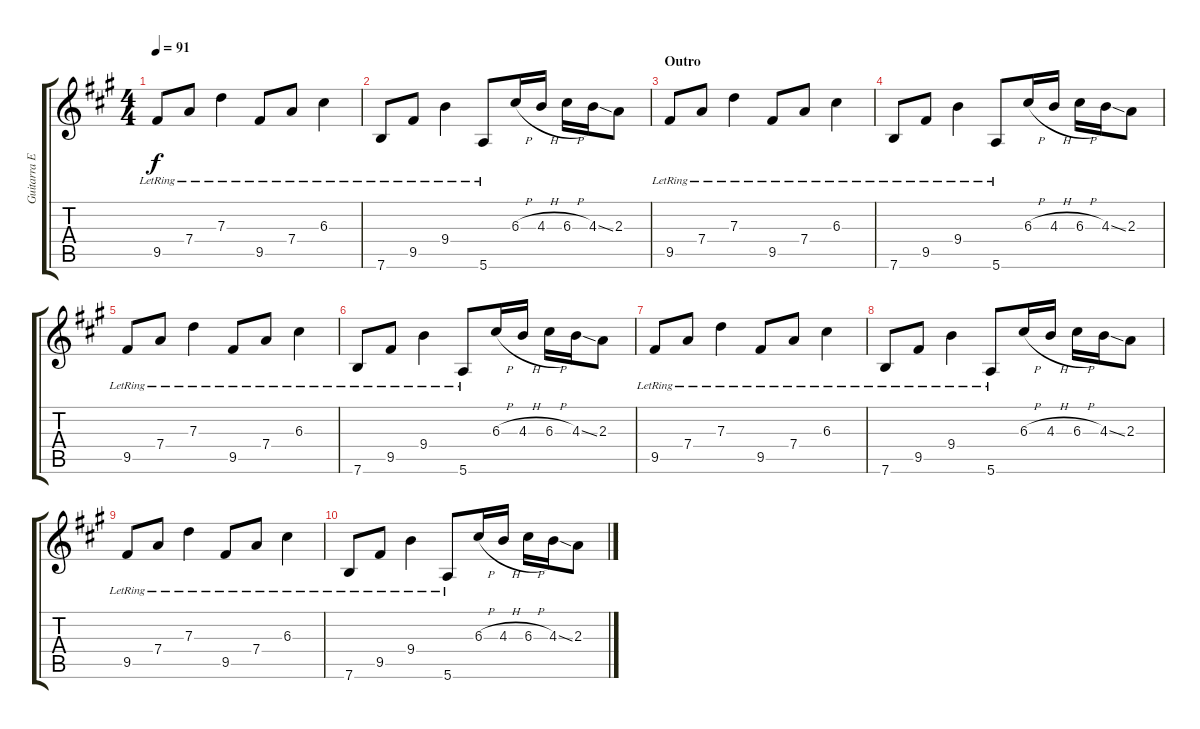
\track ("Guitarra Eléctrica" "Guitarra E") {instrument electricguitarjazz}
\staff {score tabs}
\tuning (E4 B3 G3 D3 A2 E2) {hide}
\ts (4 4)
\tempo 91
\clef g2
\ks a
9.5{lr}.8{dy f} 7.4{lr}.8 7.3{lr}.4 9.5{lr}.8 7.4{lr}.8 6.3{lr}.4 |
7.6{lr}.8 9.5{lr}.8 9.4{lr}.4 5.6{lr}.8 6.3{h}.16 4.3{h}.16 6.3{h}.16 4.3{ss}.16 2.3.8 |
\section ("" "Outro")
9.5{lr}.8 7.4{lr}.8 7.3{lr}.4 9.5{lr}.8 7.4{lr}.8 6.3{lr}.4 |
7.6{lr}.8 9.5{lr}.8 9.4{lr}.4 5.6{lr}.8 6.3{h}.16 4.3{h}.16 6.3{h}.16 4.3{ss}.16 2.3.8 |
9.5{lr}.8 7.4{lr}.8 7.3{lr}.4 9.5{lr}.8 7.4{lr}.8 6.3{lr}.4 |
7.6{lr}.8 9.5{lr}.8 9.4{lr}.4 5.6{lr}.8 6.3{h}.16 4.3{h}.16 6.3{h}.16 4.3{ss}.16 2.3.8 |
9.5{lr}.8 7.4{lr}.8 7.3{lr}.4 9.5{lr}.8 7.4{lr}.8 6.3{lr}.4 |
7.6{lr}.8 9.5{lr}.8 9.4{lr}.4 5.6{lr}.8 6.3{h}.16 4.3{h}.16 6.3{h}.16 4.3{ss}.16 2.3.8 |
9.5{lr}.8 7.4{lr}.8 7.3{lr}.4 9.5{lr}.8 7.4{lr}.8 6.3{lr}.4 |
7.6{lr}.8 9.5{lr}.8 9.4{lr}.4 5.6{lr}.8 6.3{h}.16 4.3{h}.16 6.3{h}.16 4.3{ss}.16 2.3.8
